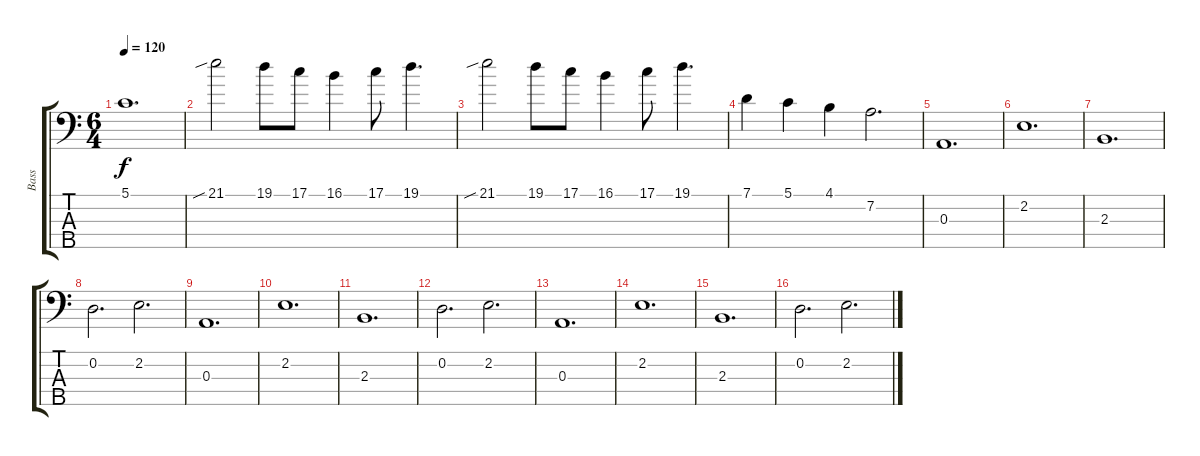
\track ("Bass" "Bass") {instrument electricbassfinger}
\staff {score tabs}
\tuning (G2 D2 A1 E1 B0) {hide}
\ts (6 4)
\tempo 120
\clef f4
\ks c
5.1.1{d dy f} |
21.1{sib}.2 19.1.8 17.1.8 16.1.4 17.1.8 19.1.4{d} |
21.1{sib}.2 19.1.8 17.1.8 16.1.4 17.1.8 19.1.4{d} |
7.1.4 5.1.4 4.1.4 7.2.2{d} |
0.3.1{d} |
2.2.1{d} |
2.3.1{d} |
0.2.2{d} 2.2.2{d} |
0.3.1{d} |
2.2.1{d} |
2.3.1{d} |
0.2.2{d} 2.2.2{d} |
0.3.1{d} |
2.2.1{d} |
2.3.1{d} |
0.2.2{d} 2.2.2{d}
